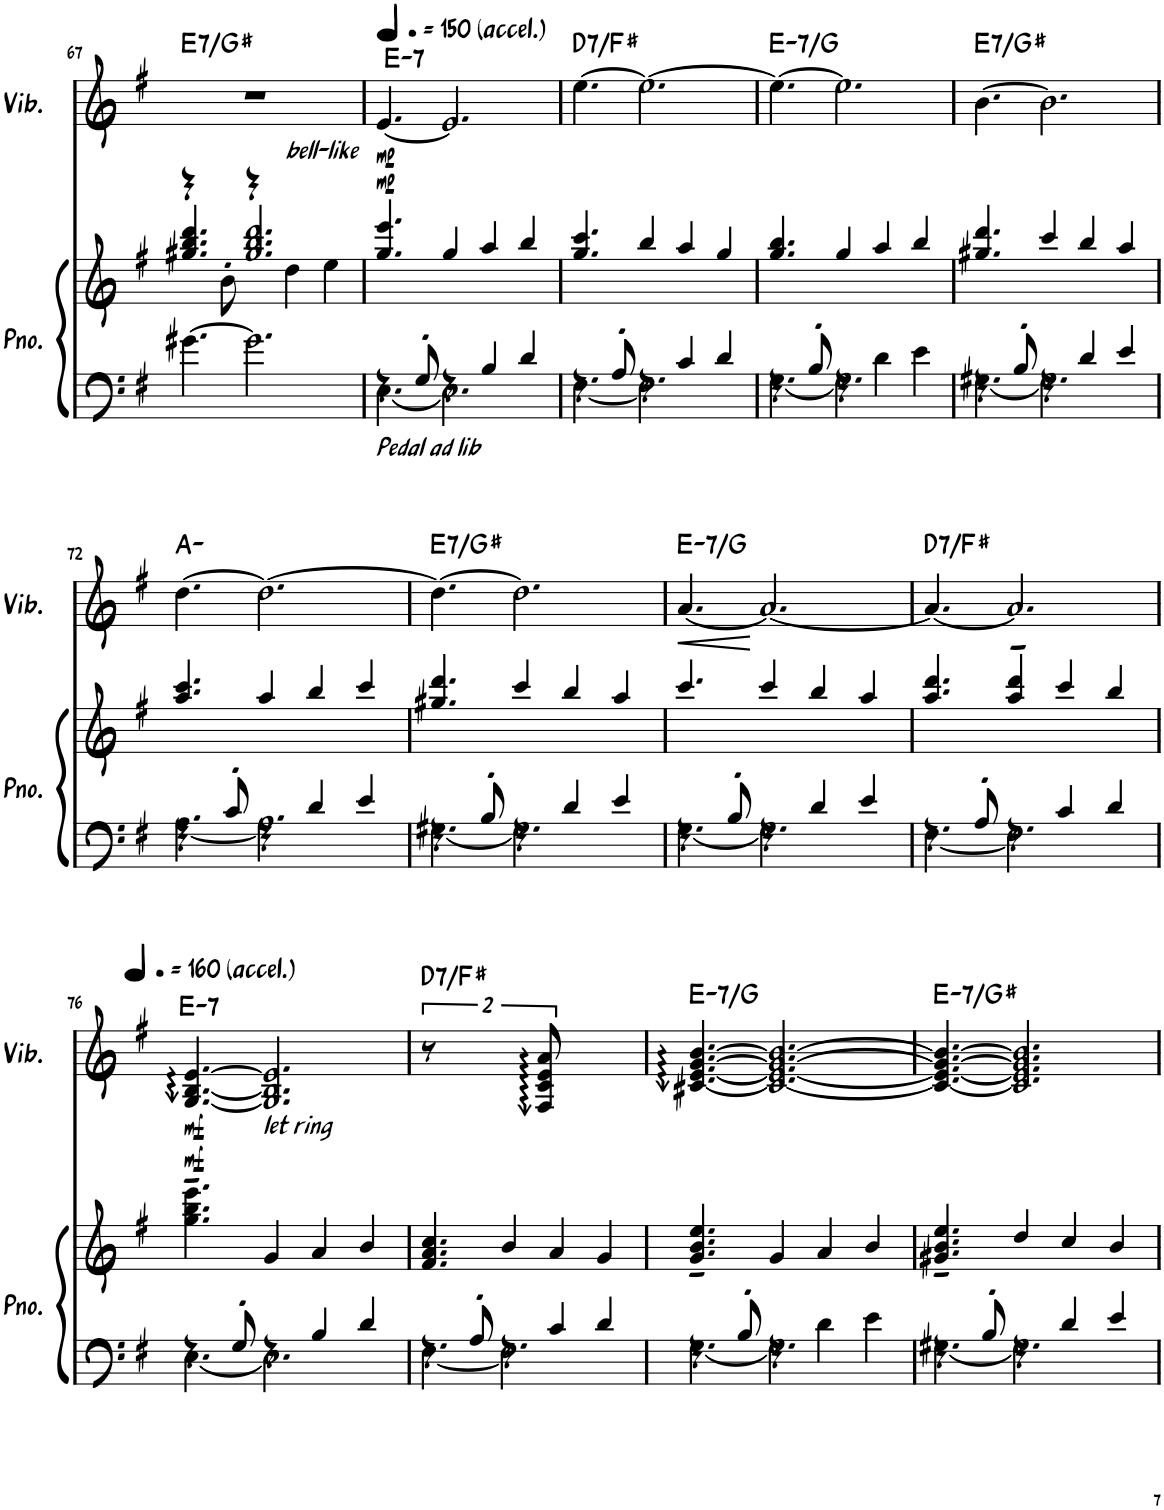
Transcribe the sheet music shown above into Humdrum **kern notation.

**kern	**kern	**dynam	**harte	**kern	**harte
*part2	*part2	*part2	*part2	*part1	*part1
*staff3	*staff2	*staff2/3	*	*staff1	*
*I"Piano	*	*	*	*I"Vibraphone	*
*I'Pno.	*	*	*	*I'Vib.	*
!!LO:PB:g=z
*clefF4	*clefG2	*	*	*clefG2	*
*k[f#]	*k[f#]	*	*	*k[f#]	*
*M9/8	*M9/8	*	*	*M9/8	*
=67	=67	=67	=67	=67	=67
*	*^	*	*	*	*
!	!	!	!	!LO:H:kt=7	!	!LO:H:kt=7
[4.g#X\	4r	4.gg#X/ 4.bb/ 4.ddd/	.	E:7/3	8%9r	E:7/3
.	8b'>\	.	.	.	.	.
2.g#\]	4r	2.gg#/ 2.bb/ 2.ddd/	.	.	.	.
.	4dd\	.	.	.	.	.
.	4ee\	.	.	.	.	.
=68	=68	=68	=68	=68	=68	=68
*	*	*	*	*	*MM225	*
*^	*	*	*	*	*	*
!	!	!	!	!	!	!LO:TX:a:B:t=(accel.)	!
!	!	!	!	!	!	!LO:TX:b:i:t=bell-like	!
!LO:TX:b:i:t=Pedal ad lib	!	!	!	!	!LO:H:kt=7	!	!LO:H:kt=7
4ryy	[<4.E\	4r	4.gg/ 4.eee/	.	E:min7	[4.e/	E:min7
8G'>/	.	8ryy	.	.	.	.	.
4ryy	2.E\]	4r	4gg/	.	.	2.e/]	.
4B/	.	2ryy	4aa/	.	.	.	.
4d/	.	.	4bb/	.	.	.	.
=69	=69	=69	=69	=69	=69	=69	=69
!	!	!	!	!	!LO:H:kt=7	!	!LO:H:kt=7
4ryy	[<4.F#\	4r	4.gg/ 4.ccc/	.	D:7/3	[4.ee\	D:7/3
8A'>/	.	8ryy	.	.	.	.	.
4ryy	2.F#\]	4r	4bb/	.	.	2.ee\_	.
4c/	.	2ryy	4aa/	.	.	.	.
4d/	.	.	4gg/	.	.	.	.
=70	=70	=70	=70	=70	=70	=70	=70
!	!	!	!	!	!LO:H:kt=7	!	!LO:H:kt=7
4ryy	[<4.G\	4r	4.gg/ 4.bb/	.	E:min7/b3	4.ee\_	E:min7/b3
8B'>/	.	8ryy	.	.	.	.	.
4ryy	2.G\]	4r	4gg/	.	.	2.ee\]	.
4d\	.	2ryy	4aa/	.	.	.	.
4e\	.	.	4bb/	.	.	.	.
=71	=71	=71	=71	=71	=71	=71	=71
!	!	!	!	!	!LO:H:kt=7	!	!LO:H:kt=7
4ryy	[<4.G#X\	4r	4.gg#X/ 4.ddd/	.	E:7/3	[4.b\	E:7/3
8B'>/	.	8ryy	.	.	.	.	.
4ryy	2.G#\]	4r	4ccc/	.	.	2.b\]	.
4d/	.	2ryy	4bb/	.	.	.	.
4e/	.	.	4aa/	.	.	.	.
!!LO:LB:g=z
=72	=72	=72	=72	=72	=72	=72	=72
4ryy	[<4.A\	4r	4.aa/ 4.ccc/	.	A:min	[4.dd\	A:min
8c'>/	.	8ryy	.	.	.	.	.
4ryy	2.A\]	4r	4aa/	.	.	2.dd\_	.
4d/	.	2ryy	4bb/	.	.	.	.
4e/	.	.	4ccc/	.	.	.	.
=73	=73	=73	=73	=73	=73	=73	=73
!	!	!	!	!	!LO:H:kt=7	!	!LO:H:kt=7
4ryy	[<4.G#X\	4r	4.gg#X/ 4.ddd/	.	E:7/3	4.dd\_	E:7/3
8B'>/	.	8ryy	.	.	.	.	.
4ryy	2.G#\]	4r	4ccc/	.	.	2.dd\]	.
4d/	.	2ryy	4bb/	.	.	.	.
4e/	.	.	4aa/	.	.	.	.
=74	=74	=74	=74	=74	=74	=74	=74
!	!	!	!	!LO:HP:b	!LO:H:kt=7	!	!LO:H:kt=7
4ryy	[<4.G\	4r	4.ccc/	<	E:min7/b3	[4.a/	E:min7/b3
8B'>/	.	8ryy	.	.	.	.	.
4ryy	2.G\]	4r	4ccc/	[	.	2.a/_	.
4d/	.	2ryy	4bb/	.	.	.	.
4e/	.	.	4aa/	.	.	.	.
=75	=75	=75	=75	=75	=75	=75	=75
!	!	!	!	!	!LO:H:kt=7	!	!LO:H:kt=7
4ryy	[<4.F#\	4r	4.aa/ 4.ddd/	.	D:7/3	4.a/_	D:7/3
8A'>/	.	8ryy	.	.	.	.	.
4ryy	2.F#\]	4r	4aa/~ 4ddd/~	.	.	2.a/]	.
4c/	.	2ryy	4ccc/	.	.	.	.
4d/	.	.	4bb/	.	.	.	.
!!LO:LB:g=z
=76	=76	=76	=76	=76	=76	=76	=76
*	*	*	*	*	*	*MM240	*
!	!	!	!	!	!	!LO:TX:a:B:t=(accel.)	!
!	!	!	!	!	!LO:H:kt=7	!	!LO:H:kt=7
4ryy	[<4.E\	4r	4.gg\~> 4.bb\~> 4.eee\~>	.	E:min7	[4.G/ [4.B/ [4.e/	E:min7
8G'>/	.	8ryy	.	.	.	.	.
!	!	!	!	!	!	!LO:TX:b:i:t=let ring	!
4ryy	2.E\]	4r	4g/	.	.	2.G/] 2.B/] 2.e/]	.
4B/	.	2ryy	4a/	.	.	.	.
4d/	.	.	4b/	.	.	.	.
=77	=77	=77	=77	=77	=77	=77	=77
!	!	!	!	!	!LO:H:kt=7	!	!LO:H:kt=7
4ryy	[<4.F#\	4r	4.f#/ 4.a/ 4.cc/	.	D:7/3	16%9r	D:7/3
8A'>/	.	8ryy	.	.	.	.	.
4ryy	2.F#\]	4r	4b/	.	.	.	.
.	.	.	.	.	.	16%9F#/ 16%9c/ 16%9e/ 16%9a/	.
4c/	.	2ryy	4a/	.	.	.	.
4d/	.	.	4g/	.	.	.	.
=78	=78	=78	=78	=78	=78	=78	=78
!	!	!	!	!	!LO:H:kt=7	!	!LO:H:kt=7
4ryy	[<4.G\	4r	4.g/~< 4.b/~< 4.ee/~<	.	E:min7/b3	[4.c#X/ [4.e/ [4.g/ [4.b/	E:min7/b3
8B'>/	.	8ryy	.	.	.	.	.
4ryy	2.G\]	4r	4g/	.	.	2.c#/_ 2.e/_ 2.g/_ 2.b/_	.
4d\	.	2ryy	4a/	.	.	.	.
4e\	.	.	4b/	.	.	.	.
=79	=79	=79	=79	=79	=79	=79	=79
!	!	!	!	!	!LO:H:kt=7	!	!LO:H:kt=7
4ryy	[<4.G#X\	4r	4.g#X/~< 4.b/~< 4.ee/~<	.	E:min7/3	4.c#/_ 4.e/_ 4.g/_ 4.b/_	E:min7/3
8B'>/	.	8ryy	.	.	.	.	.
4ryy	2.G#\]	4r	4dd/	.	.	2.c#/] 2.e/] 2.g/] 2.b/]	.
4d/	.	2ryy	4cc/	.	.	.	.
4e/	.	.	4b/	.	.	.	.
*v	*v	*	*	*	*	*	*
*	*v	*v	*	*	*	*
=	=	=	=	=	=
*-	*-	*-	*-	*-	*-
